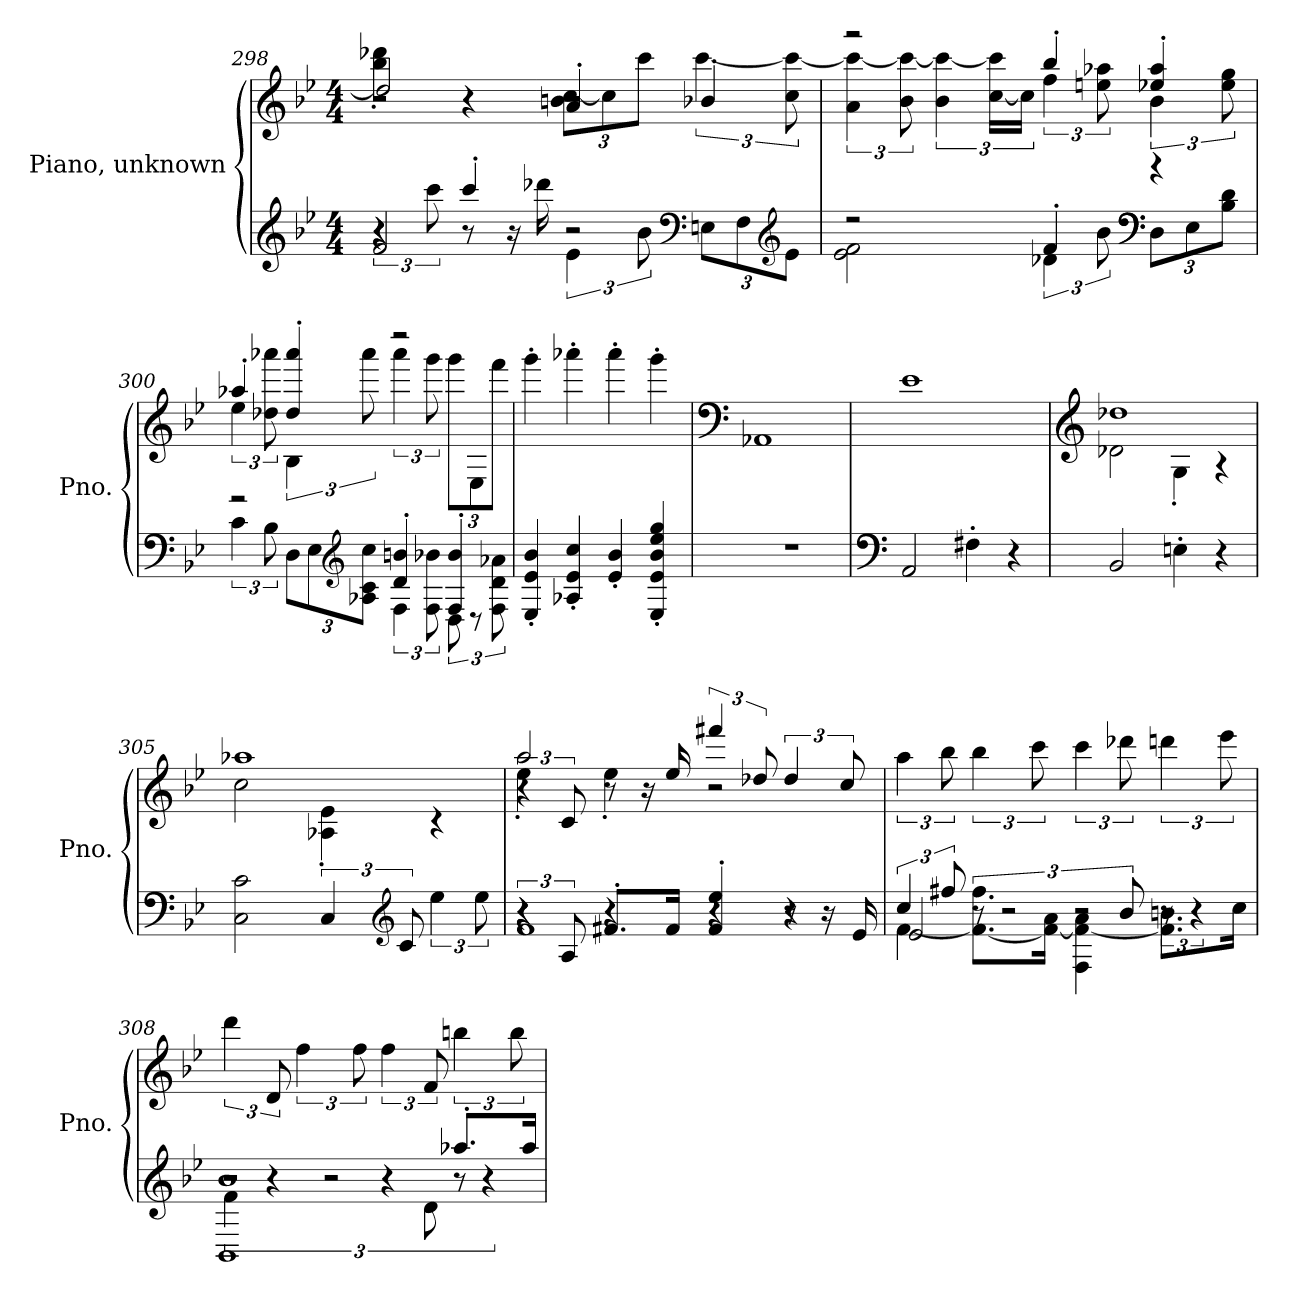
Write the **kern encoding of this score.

**kern	**kern
*part1	*part1
*staff2	*staff1
*I"Piano, unknown	*
*I'Pno.	*
!!LO:PB:g=z
*clefG2	*clefG2
*k[b-e-]	*k[b-e-]
*M4/4	*M4/4
=298	=298
*^	*^
*	*^	*	*^
4r	6r	2f/	2r	4bb-\' 4ddd-X\'	2dd-/]
.	12ccc\	.	.	.	.
4ccc'/	8r	.	.	4r	.
.	16r	.	.	.	.
.	16ddd-X\	.	.	.	.
*	*	*	*	*Xbrackettup	*
2r	6e-\	2r	4a'/	12bn\ [12cc\L	2r
.	.	.	.	12cc\]	.
.	12b-\	.	.	12ccc\J	.
*clefF4	*	*	*	*	*
*	*Xbrackettup	*	*	*brackettup	*
.	12En\L	.	4b-X'/	[6ccc\	.
.	12F\	.	.	.	.
*clefG2	*	*	*	*	*
.	12e-\J	.	.	12cc\ 12ccc\_	.
*	*v	*v	*	*	*
*	*	*	*v	*v
=299	=299	=299	=299
2r	2e-\ 2f\	2r	6a\ 6ccc\_
.	.	.	12b-\ 12ccc\_
.	.	.	6b-\ 6ccc\_
.	.	.	[24cc\ 24ccc\]LL
.	.	.	24cc\JJ]
*	*brackettup	*	*
4f'/	6d-X\	4bb-'/	6ff\
.	12b-\	.	12een\ 12aa-X\
*clefF4	*	*	*
*	*Xbrackettup	*	*
4r	12D\L	4ee-X/' 4aa-/'	6b-\
.	12E-\	.	.
.	12B-\ 12d-\J	.	12ee-\ 12gg\
!!LO:LB:g=z	!!
=300	=300	=300	=300
*	*brackettup	*	*
2r	6c\	4aa-X'/	6ee-\
.	12B-\	.	12dd-X\ 12aaa-X\
*	*Xbrackettup	*	*
.	12D\L	4dd-/' 4aaa-/'	6B-\
.	12E-\	.	.
*clefG2	*	*	*
.	12A-X\ 12c\ 12cc\J	.	12aaa-\
*	*brackettup	*	*
4d/' 4bn/'	6F\	2r	6aaa-\
.	12F\ 12b-X\	.	12ggg\
*	*	*	*Xbrackettup
4F/' 4b-/'	12D\	.	12ggg\L
.	12r	.	12E-\
.	12F\ 12d\ 12a-X\	.	12fff\J
*v	*v	*	*
*	*v	*v
=301	=301
4E-/' 4e-/' 4b-/'	4ggg'\
4A-X/' 4e-/' 4cc/'	4aaa-X'\
4e-/' 4b-/'	4aaa-'\
4E-/' 4e-/' 4b-/' 4ee-/' 4gg/'	4ggg'\
=302	=302
*	*clefF4
1r	1AA-X
=303	=303
*clefF4	*
2AA/	1e-
4F#X'\	.
4r	.
=304	=304
*	*clefG2
*	*^
2BB-/	1dd-X	2d-X\
4En'\	.	4G'\
4r	.	4r
!!LO:LB:g=z	!!
=305	=305	=305
2C\ 2c\	1aa-X	2cc\
6C/	.	4A-X\' 4e-\'
*clefG2	*	*
12c/	.	.
6ee-\	.	4r
12ee-\	.	.
=306	=306	=306
*^	*	*^
*	*^	*	*	*
*	*	*	*	*	*brackettup
4r	1f	6r	2aa/	4ee-'\	6r
.	.	12A/	.	.	12c/
8.f#X'/L	.	4r	.	4ee-'\	8r
.	.	.	.	.	16r
16f#/Jk	.	.	.	.	16ee-/
4f#/' 4ee-/'	.	4r	2r	2r	6fff#X/
.	.	.	.	.	12dd-X/
4r	.	8r	.	.	6dd-/
.	.	16r	.	.	.
.	.	.	.	.	12cc/
.	.	16e-/	.	.	.
*	*	*	*v	*v	*v
=307	=307	=307	=307
6cc/	[4f\	2e-/	6aa\
12ff#X/	.	.	12bb-\
12r	8.f\_ 8.ff#\L	.	6bb-\
3r	.	.	.
.	.	.	12ccc\
.	16f\_ 16a\Jk	.	.
.	4F\ 4f\_ 4a\	2r	6ccc\
12b-/	.	.	12ddd-X\
12r	8.f\] 8.bn\L	.	6dddn\
6r	.	.	.
.	.	.	12eee-\
.	16cc\Jk	.	.
!!LO:LB:g=z
=308	=308	=308	=308
2r	6f\	1BB- 1b-	6ddd\
.	6r	.	12d/
.	.	.	6ff\
.	3r	.	.
.	.	.	12ff\
4r	.	.	6ff\
.	12d\	.	12f/
8.aa-X'/L	12r	.	6bbn\
.	6r	.	.
.	.	.	12bb\
16aa-/Jk	.	.	.
*v	*v	*v	*
=	=
*-	*-
